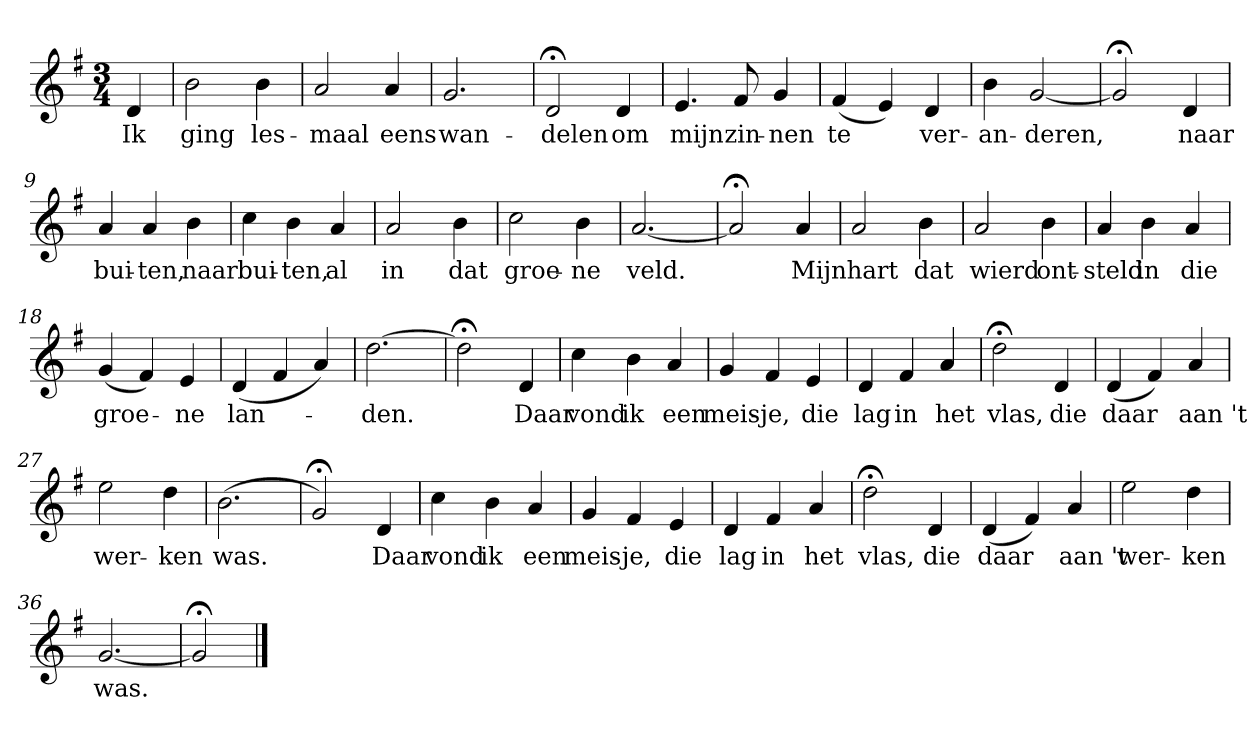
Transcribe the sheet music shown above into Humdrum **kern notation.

**kern	**text
*part1	*part1
*staff1	*staff1
*k[f#]	*
*G:	*
*M3/4	*
*MM120	*
=	=
4d	Ik
=1	=1
2b	ging
4b	les-
=2	=2
2a	-maal
4a	eens
=3	=3
2.g	wan-
=4	=4
2d;<	-delen
4d	om
=5	=5
4.e	mijn
8f#	zin-
4g	-nen
=6	=6
(4f#	te
4e)	.
4d	ver-
=7	=7
4b	-an-
[2g	-deren,
=8	=8
2g;<]	.
4d	naar
=9	=9
4a	bui-
4a	-ten,
4b	naar
=10	=10
4cc	bui-
4b	-ten,
4a	al
=11	=11
2a	in
4b	dat
=12	=12
2cc	groe-
4b	-ne
=13	=13
[2.a	veld.
=14	=14
2a;<]	.
4a	Mijn
=15	=15
2a	hart
4b	dat
=16	=16
2a	wierd
4b	ont-
=17	=17
4a	-steld
4b	in
4a	die
=18	=18
(4g	groe-
4f#)	.
4e	-ne
=19	=19
(4d	lan-
4f#	.
4a)	.
=20	=20
[2.dd	-den.
=21	=21
2dd;<]	.
4d	Daar
=22	=22
4cc	vond
4b	ik
4a	een
=23	=23
4g	meis-
4f#	-je,
4e	die
=24	=24
4d	lag
4f#	in
4a	het
=25	=25
2dd;<	vlas,
4d	die
=26	=26
(4d	daar
4f#)	.
4a	aan 't
=27	=27
2ee	wer-
4dd	-ken
=28	=28
(2.b	was.
=29	=29
2g;<)	.
4d	Daar
=30	=30
4cc	vond
4b	ik
4a	een
=31	=31
4g	meis-
4f#	-je,
4e	die
=32	=32
4d	lag
4f#	in
4a	het
=33	=33
2dd;<	vlas,
4d	die
=34	=34
(4d	daar
4f#)	.
4a	aan 't
=35	=35
2ee	wer-
4dd	-ken
=36	=36
[2.g	was.
=37	=37
2g;<]	.
==	==
*-	*-
